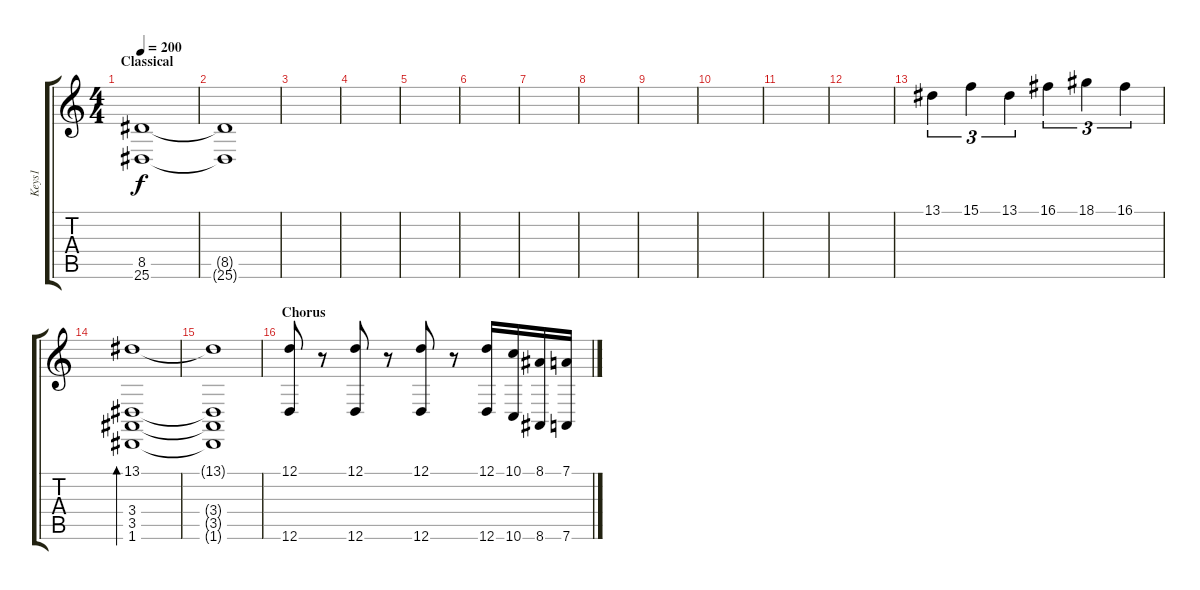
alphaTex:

\track ("Keys1" "Keys1") {instrument stringensemble1}
\staff {score tabs}
\tuning (D4 A3 F3 C3 G2 D2) {hide}
\ts (4 4)
\section ("" "Classical")
\tempo 200
\clef g2
\ks c
(8.5{t} 25.6{t}).1{dy f} |
(8.5{t} 25.6{t}).1 |
|
|
|
|
|
|
|
|
|
|
13.1.4{tu (3 2)} 15.1.4{tu (3 2)} 13.1.4{tu (3 2)} 16.1.4{tu (3 2)} 18.1.4{tu (3 2)} 16.1.4{tu (3 2)} |
(13.1 3.4 3.5 1.6).1{bd 480} |
(13.1{t} 3.4{t} 3.5{t} 1.6{t}).1 |
\section ("" "Chorus")
(12.1 12.6).8 r.8 (12.1 12.6).8 r.8 (12.1 12.6).8 r.8 (12.1 12.6).16 (10.1 10.6).16 (8.1 8.6).16 (7.1 7.6).16
